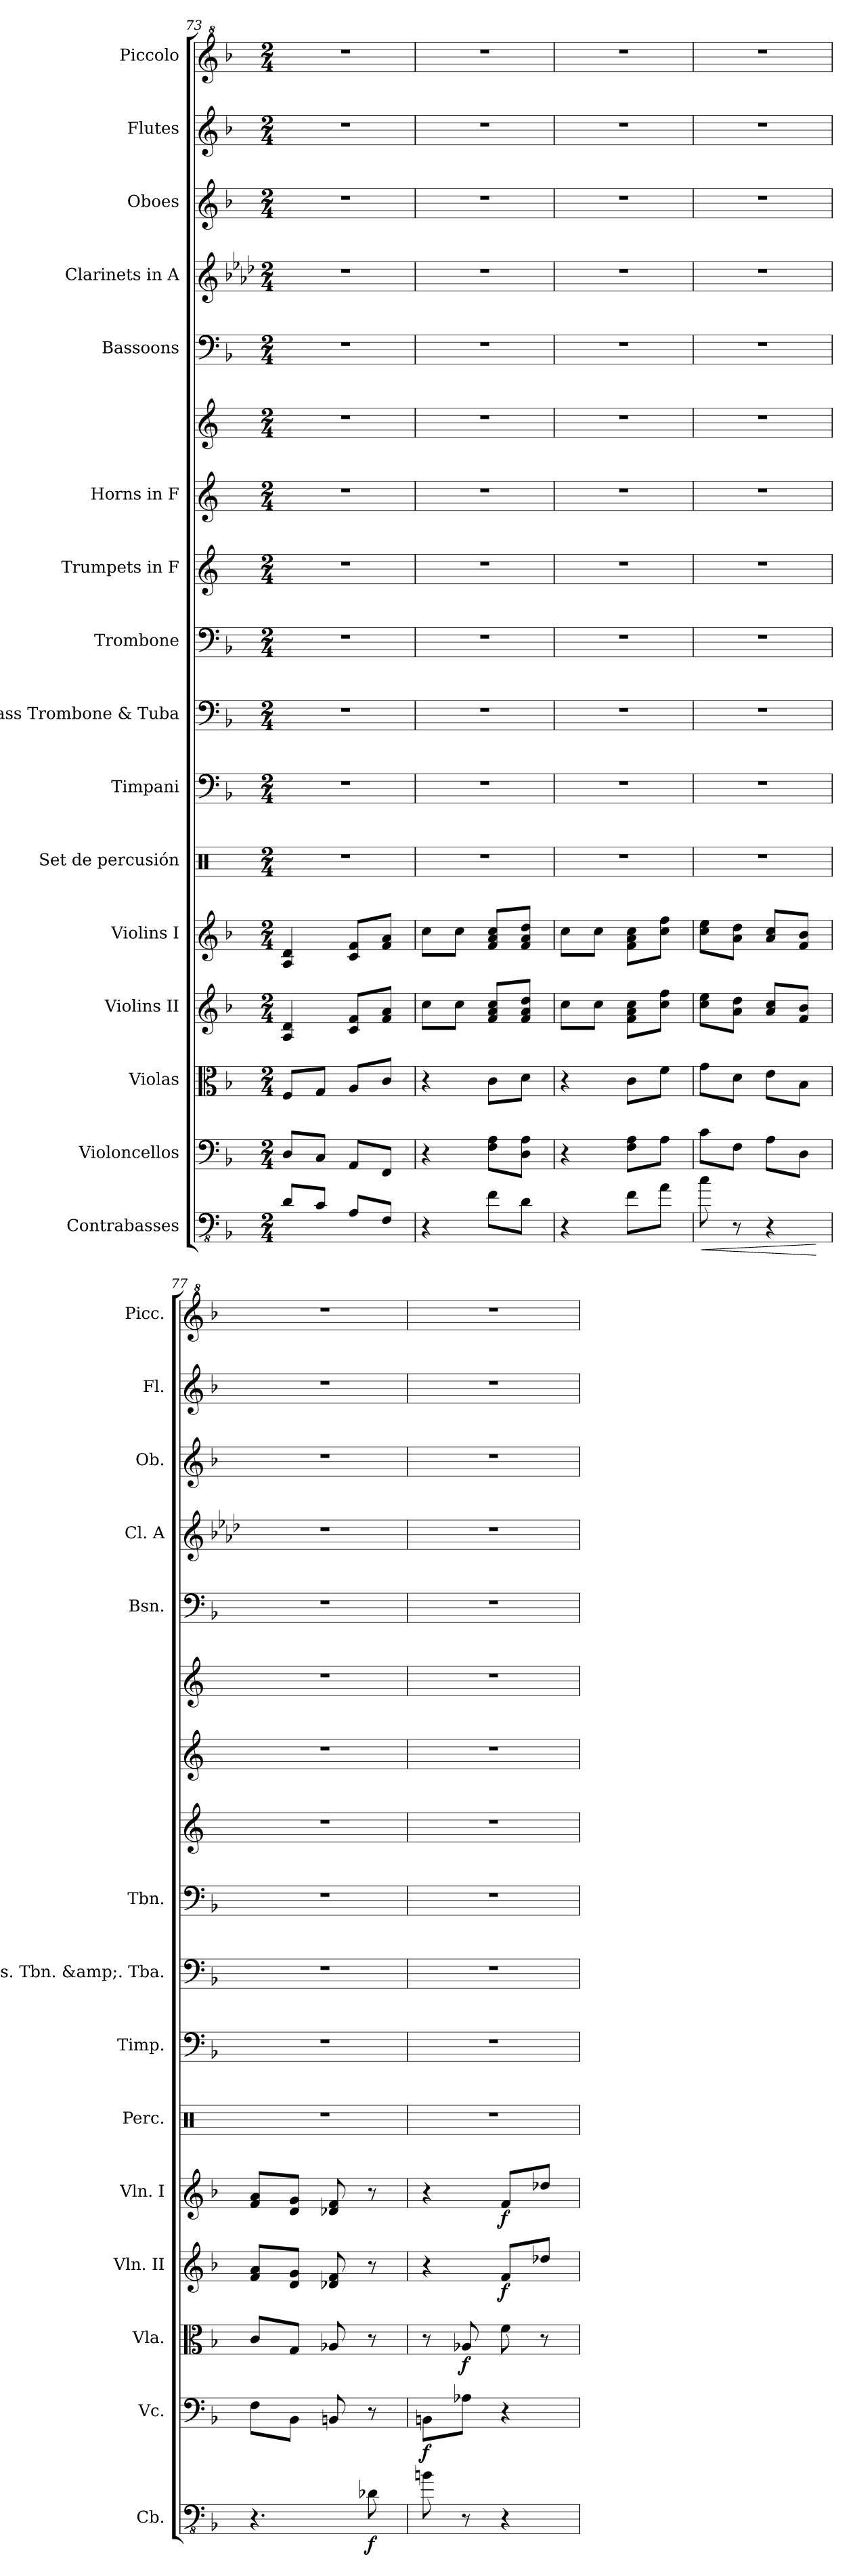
**kern	**dynam	**kern	**dynam	**kern	**dynam	**kern	**dynam	**kern	**dynam	**kern	**kern	**kern	**kern	**kern	**kern	**kern	**kern	**kern	**kern	**kern	**kern
*part16	*part16	*part15	*part15	*part14	*part14	*part13	*part13	*part12	*part12	*part11	*part10	*part9	*part8	*part7	*part6	*part6	*part5	*part4	*part3	*part2	*part1
*staff17	*staff17	*staff16	*staff16	*staff15	*staff15	*staff14	*staff14	*staff13	*staff13	*staff12	*staff11	*staff10	*staff9	*staff8	*staff7	*staff6	*staff5	*staff4	*staff3	*staff2	*staff1
*I"Contrabasses	*	*I"Violoncellos	*	*I"Violas	*	*I"Violins II	*	*I"Violins I	*	*I"Set de percusión	*I"Timpani	*I"Bass Trombone &amp; Tuba	*I"Trombone	*I"Trumpets in F	*I"Horns in F	*	*I"Bassoons	*I"Clarinets in A	*I"Oboes	*I"Flutes	*I"Piccolo
*I'Cb.	*	*I'Vc.	*	*I'Vla.	*	*I'Vln. II	*	*I'Vln. I	*	*I'Perc.	*I'Timp.	*I'Bs. Tbn. &amp;. Tba.	*I'Tbn.	*	*	*	*I'Bsn.	*I'Cl. A	*I'Ob.	*I'Fl.	*I'Picc.
*clefFv4	*	*clefF4	*	*clefC3	*	*clefG2	*	*clefG2	*	*clefX	*clefF4	*clefF4	*clefF4	*clefG2	*clefG2	*clefG2	*clefF4	*clefG2	*clefG2	*clefG2	*clefG^2
*ITrd7c12	*	*	*	*	*	*	*	*	*	*	*	*	*	*ITrd4c7	*ITrd4c7	*ITrd4c7	*	*ITrd2c3	*	*	*ITrd-7c-12
*k[b-]	*	*k[b-]	*	*k[b-]	*	*k[b-]	*	*k[b-]	*	*k[]	*k[b-]	*k[b-]	*k[b-]	*k[b-]	*k[b-]	*k[b-]	*k[b-]	*k[b-]	*k[b-]	*k[b-]	*k[b-]
*M2/4	*	*M2/4	*	*M2/4	*	*M2/4	*	*M2/4	*	*M2/4	*M2/4	*M2/4	*M2/4	*M2/4	*M2/4	*M2/4	*M2/4	*M2/4	*M2/4	*M2/4	*M2/4
=73	=73	=73	=73	=73	=73	=73	=73	=73	=73	=73	=73	=73	=73	=73	=73	=73	=73	=73	=73	=73	=73
8DD/L	.	8D/L	.	8F/L	.	4A/ 4d/	.	4A/ 4d/	.	2r	2r	2r	2r	2r	2r	2r	2r	2r	2r	2r	2r
8CC/J	.	8C/J	.	8G/J	.	.	.	.	.	.	.	.	.	.	.	.	.	.	.	.	.
8AAA/L	.	8AA/L	.	8A/L	.	8c/ 8f/L	.	8c/ 8f/L	.	.	.	.	.	.	.	.	.	.	.	.	.
8FFF/J	.	8FF/J	.	8c/J	.	8f/ 8a/J	.	8f/ 8a/J	.	.	.	.	.	.	.	.	.	.	.	.	.
=74	=74	=74	=74	=74	=74	=74	=74	=74	=74	=74	=74	=74	=74	=74	=74	=74	=74	=74	=74	=74	=74
4r	.	4r	.	4r	.	8cc\L	.	8cc\L	.	2r	2r	2r	2r	2r	2r	2r	2r	2r	2r	2r	2r
.	.	.	.	.	.	8cc\J	.	8cc\J	.	.	.	.	.	.	.	.	.	.	.	.	.
8FF\L	.	8F\ 8A\L	.	8c\L	.	8f/ 8a/ 8cc/L	.	8f/ 8a/ 8cc/L	.	.	.	.	.	.	.	.	.	.	.	.	.
8DD\J	.	8D\ 8A\J	.	8d\J	.	8f/ 8a/ 8dd/J	.	8f/ 8a/ 8dd/J	.	.	.	.	.	.	.	.	.	.	.	.	.
=75	=75	=75	=75	=75	=75	=75	=75	=75	=75	=75	=75	=75	=75	=75	=75	=75	=75	=75	=75	=75	=75
4r	.	4r	.	4r	.	8cc\L	.	8cc\L	.	2r	2r	2r	2r	2r	2r	2r	2r	2r	2r	2r	2r
.	.	.	.	.	.	8cc\J	.	8cc\J	.	.	.	.	.	.	.	.	.	.	.	.	.
8FF\L	.	8F\ 8A\L	.	8c\L	.	8f\ 8a\ 8cc\L	.	8f\ 8a\ 8cc\L	.	.	.	.	.	.	.	.	.	.	.	.	.
8AA\J	.	8A\J	.	8f\J	.	8cc\ 8ff\J	.	8cc\ 8ff\J	.	.	.	.	.	.	.	.	.	.	.	.	.
=76	=76	=76	=76	=76	=76	=76	=76	=76	=76	=76	=76	=76	=76	=76	=76	=76	=76	=76	=76	=76	=76
!	!LO:HP:b	!	!	!	!	!	!	!	!	!	!	!	!	!	!	!	!	!	!	!	!
8C\	<	8c\L	.	8g\L	.	8cc\ 8ee\L	.	8cc\ 8ee\L	.	2r	2r	2r	2r	2r	2r	2r	2r	2r	2r	2r	2r
8r	.	8F\J	.	8d\J	.	8a\ 8dd\J	.	8a\ 8dd\J	.	.	.	.	.	.	.	.	.	.	.	.	.
4r	.	8A\L	.	8e\L	.	8a/ 8cc/L	.	8a/ 8cc/L	.	.	.	.	.	.	.	.	.	.	.	.	.
.	.	8D\J	.	8B-\J	.	8f/ 8b-/J	.	8f/ 8b-/J	.	.	.	.	.	.	.	.	.	.	.	.	.
.	[	.	.	.	.	.	.	.	.	.	.	.	.	.	.	.	.	.	.	.	.
!!LO:PB:g=z
=77	=77	=77	=77	=77	=77	=77	=77	=77	=77	=77	=77	=77	=77	=77	=77	=77	=77	=77	=77	=77	=77
4.r	.	8F\L	.	8c/L	.	8f/ 8a/L	.	8f/ 8a/L	.	2r	2r	2r	2r	2r	2r	2r	2r	2r	2r	2r	2r
.	.	8BB-\J	.	8G/J	.	8d/ 8g/J	.	8d/ 8g/J	.	.	.	.	.	.	.	.	.	.	.	.	.
.	.	8BBn/	.	8A-X/	.	8d-X/ 8f/	.	8d-X/ 8f/	.	.	.	.	.	.	.	.	.	.	.	.	.
!	!LO:DY:b	!	!	!	!	!	!	!	!	!	!	!	!	!	!	!	!	!	!	!	!
8DD-X\	f	8r	.	8r	.	8r	.	8r	.	.	.	.	.	.	.	.	.	.	.	.	.
=78	=78	=78	=78	=78	=78	=78	=78	=78	=78	=78	=78	=78	=78	=78	=78	=78	=78	=78	=78	=78	=78
!	!	!	!LO:DY:b	!	!	!	!	!	!	!	!	!	!	!	!	!	!	!	!	!	!
8BBn\	.	8BBn\L	f	8r	.	4r	.	4r	.	2r	2r	2r	2r	2r	2r	2r	2r	2r	2r	2r	2r
!	!	!	!	!	!LO:DY:b	!	!	!	!	!	!	!	!	!	!	!	!	!	!	!	!
8r	.	8A-X\J	.	8A-X/	f	.	.	.	.	.	.	.	.	.	.	.	.	.	.	.	.
!	!	!	!	!	!	!	!LO:DY:b	!	!LO:DY:b	!	!	!	!	!	!	!	!	!	!	!	!
4r	.	4r	.	8f\	.	8f/L	f	8f/L	f	.	.	.	.	.	.	.	.	.	.	.	.
.	.	.	.	8r	.	8dd-X/J	.	8dd-X/J	.	.	.	.	.	.	.	.	.	.	.	.	.
=	=	=	=	=	=	=	=	=	=	=	=	=	=	=	=	=	=	=	=	=	=
*-	*-	*-	*-	*-	*-	*-	*-	*-	*-	*-	*-	*-	*-	*-	*-	*-	*-	*-	*-	*-	*-
